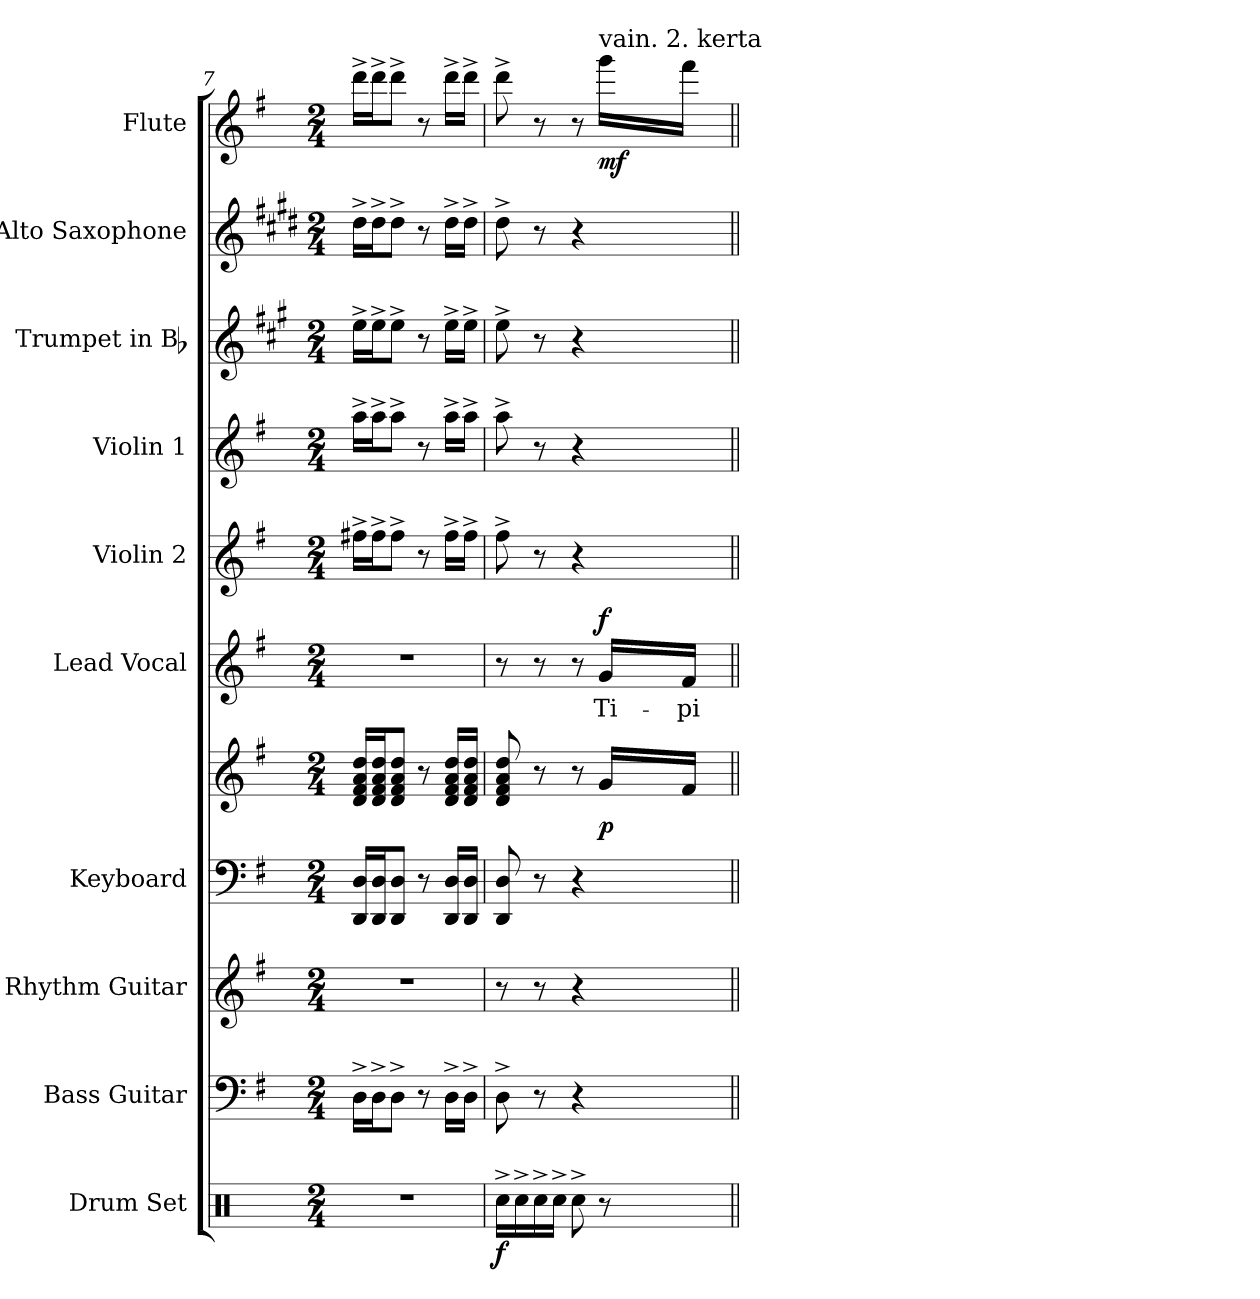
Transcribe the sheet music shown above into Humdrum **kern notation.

**kern	**dynam	**kern	**kern	**kern	**kern	**dynam	**kern	**text	**dynam	**kern	**kern	**kern	**kern	**kern	**dynam
*part10	*part10	*part9	*part8	*part7	*part7	*part7	*part6	*part6	*part6	*part5	*part4	*part3	*part2	*part1	*part1
*staff11	*staff11	*staff10	*staff9	*staff8	*staff7	*staff7/8	*staff6	*staff6	*staff6	*staff5	*staff4	*staff3	*staff2	*staff1	*staff1
*I"Drum Set	*	*I"Bass Guitar	*I"Rhythm Guitar	*I"Keyboard	*	*	*I"Lead Vocal	*	*	*I"Violin 2	*I"Violin 1	*I"Trumpet in Bb	*I"Alto Saxophone	*I"Flute	*
*I'Dr.	*	*I'Bass	*I'Rhy.	*I'Kbd.	*	*	*	*	*	*I'Vln. 2	*I'Vln. 1	*I'Tpt.	*I'Alto Sax.	*I'Fl.	*
*clefX	*	*clefF4	*clefG2	*clefF4	*clefG2	*	*clefG2	*	*	*clefG2	*clefG2	*clefG2	*clefG2	*clefG2	*
*	*	*ITrd7c12	*ITrd7c12	*	*	*	*	*	*	*	*	*ITrd1c2	*ITrd5c9	*	*
*k[]	*	*k[f#]	*k[f#]	*k[f#]	*k[f#]	*	*k[f#]	*	*	*k[f#]	*k[f#]	*k[f#]	*k[f#]	*k[f#]	*
*C:	*	*G:	*G:	*G:	*G:	*	*G:	*	*	*G:	*G:	*G:	*G:	*G:	*
*M2/4	*	*M2/4	*M2/4	*M2/4	*M2/4	*	*M2/4	*	*	*M2/4	*M2/4	*M2/4	*M2/4	*M2/4	*
=7	=7	=7	=7	=7	=7	=7	=7	=7	=7	=7	=7	=7	=7	=7	=7
!LO:N:vis=1	!	!	!LO:N:vis=1	!	!	!	!LO:N:vis=1	!	!	!	!	!	!	!	!
2r	.	16DD^i\LL	2r	16DDi/ 16DiLL	16di/ 16f#i 16ai 16ddiLL	.	2r	.	.	16ff#X^i\LL	16aa^i\LL	16dd^i\LL	16f#^i\LL	16ddd^i\LL	.
.	.	16DD^i\J	.	16DDi/ 16DiJ	16di/ 16f#i 16ai 16ddiJ	.	.	.	.	16ff#^i\J	16aa^i\J	16dd^i\J	16f#^i\J	16ddd^i\J	.
.	.	8DD^i\J	.	8DDi/ 8DiJ	8di/ 8f#i 8ai 8ddiJ	.	.	.	.	8ff#^i\J	8aa^i\J	8dd^i\J	8f#^i\J	8ddd^i\J	.
.	.	8r	.	8r	8r	.	.	.	.	8r	8r	8r	8r	8r	.
.	.	16DD^i\LL	.	16DDi/ 16DiLL	16di/ 16f#i 16ai 16ddiLL	.	.	.	.	16ff#^i\LL	16aa^i\LL	16dd^i\LL	16f#^i\LL	16ddd^i\LL	.
.	.	16DD^i\JJ	.	16DDi/ 16DiJJ	16di/ 16f#i 16ai 16ddiJJ	.	.	.	.	16ff#^i\JJ	16aa^i\JJ	16dd^i\JJ	16f#^i\JJ	16ddd^i\JJ	.
=8	=8	=8	=8	=8	=8	=8	=8	=8	=8	=8	=8	=8	=8	=8	=8
16Rcc^i\LL	f	8DD^i\	8r	8DDi/ 8Di	8di/ 8f#i 8ai 8ddi	.	8r	.	.	8ff#^i\	8aa^i\	8dd^i\	8f#^i\	8ddd^i\	.
16Rcc^i\	.	.	.	.	.	.	.	.	.	.	.	.	.	.	.
16Rcc^i\	.	8r	8r	8r	8r	.	8r	.	.	8r	8r	8r	8r	8r	.
16Rcc^i\JJ	.	.	.	.	.	.	.	.	.	.	.	.	.	.	.
8Rcc^i\	.	4r	4r	4r	8r	.	8r	.	.	4r	4r	4r	4r	8r	.
!	!	!	!	!	!	!	!	!	!	!	!	!	!	!LO:TX:a:t=vain. 2. kerta	!
!	!	!	!	!	!	!	!	!LO:LY:b:color=#000000	!	!	!	!	!	!	!
8r	.	.	.	.	16gi/LL	p	16gi/LL	Ti-	f	.	.	.	.	16gggi\LL	mf
!	!	!	!	!	!	!	!	!LO:LY:b:color=#000000	!	!	!	!	!	!	!
.	.	.	.	.	16f#i/JJ	.	16f#i/JJ	-pi-	.	.	.	.	.	16fff#i\JJ	.
=||	=||	=||	=||	=||	=||	=||	=||	=||	=||	=||	=||	=||	=||	=||	=||
*-	*-	*-	*-	*-	*-	*-	*-	*-	*-	*-	*-	*-	*-	*-	*-
